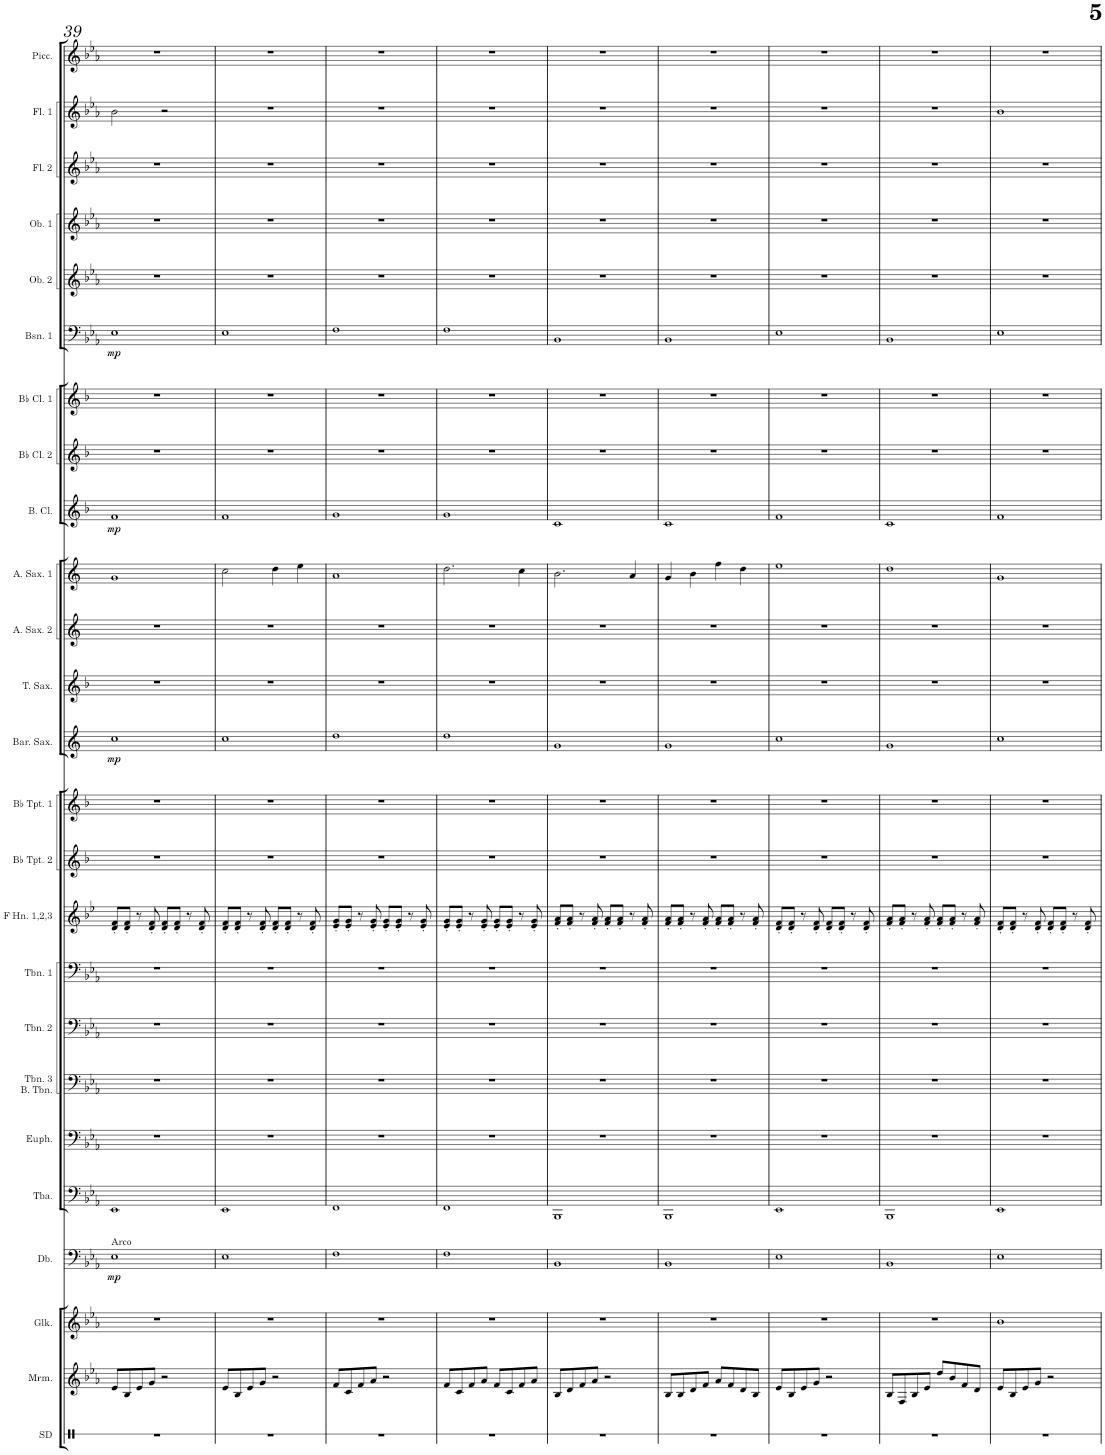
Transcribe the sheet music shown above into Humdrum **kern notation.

**kern	**kern	**kern	**kern	**dynam	**kern	**kern	**kern	**kern	**kern	**kern	**kern	**kern	**kern	**dynam	**kern	**kern	**kern	**kern	**dynam	**kern	**kern	**kern	**dynam	**kern	**kern	**kern	**kern	**kern
*part25	*part24	*part23	*part22	*part22	*part21	*part20	*part19	*part18	*part17	*part16	*part15	*part14	*part13	*part13	*part12	*part11	*part10	*part9	*part9	*part8	*part7	*part6	*part6	*part5	*part4	*part3	*part2	*part1
*staff25	*staff24	*staff23	*staff22	*staff22	*staff21	*staff20	*staff19	*staff18	*staff17	*staff16	*staff15	*staff14	*staff13	*staff13	*staff12	*staff11	*staff10	*staff9	*staff9	*staff8	*staff7	*staff6	*staff6	*staff5	*staff4	*staff3	*staff2	*staff1
*I"Snare Drum	*I"Marimba	*I"Glockenspiel	*I"Double Bass	*	*I"Tuba	*I"Euphonium	*I"Trombone 3 &amp; Bass Trombone	*I"Trombone 2	*I"Trombone 1	*I"F Horn 1,2,3	*I"Bb Trumpet 2	*I"Bb Trumpet 1	*I"Baritone Saxophone	*	*I"Tenor Saxophone	*I"Alto Saxophone 2	*I"Alto Saxophone 1	*I"Bass Clarinet	*	*I"Bb Clarinet 2	*I"Bb Clarinet 1	*I"Bassoon 1	*	*I"Oboe 2	*I"Oboe 1	*I"Flute 2	*I"Flute 1	*I"Piccolo
*I'SD	*I'Mrm.	*I'Glk.	*I'Db.	*	*I'Tba.	*I'Euph.	*I'Tbn. 3 B. Tbn.	*I'Tbn. 2	*I'Tbn. 1	*I'F Hn. 1,2,3	*I'Bb Tpt. 2	*I'Bb Tpt. 1	*I'Bar. Sax.	*	*I'T. Sax.	*I'A. Sax. 2	*I'A. Sax. 1	*I'B. Cl.	*	*I'Bb Cl. 2	*I'Bb Cl. 1	*I'Bsn. 1	*	*I'Ob. 2	*I'Ob. 1	*I'Fl. 2	*I'Fl. 1	*I'Picc.
!!LO:PB:g=z
*clefX	*clefG2	*clefG2	*clefF4	*	*clefF4	*clefF4	*clefF4	*clefF4	*clefF4	*clefG2	*clefG2	*clefG2	*clefG2	*	*clefG2	*clefG2	*clefG2	*clefG2	*	*clefG2	*clefG2	*clefF4	*	*clefG2	*clefG2	*clefG2	*clefG2	*clefG2
*	*	*Trd-14c-24	*Trd7c12	*	*	*	*	*	*	*Trd4c7	*Trd1c2	*Trd1c2	*Trd12c21	*	*Trd8c14	*Trd5c9	*Trd5c9	*Trd8c14	*	*Trd1c2	*Trd1c2	*	*	*	*	*	*	*Trd-7c-12
*k[]	*k[b-e-a-]	*k[b-e-a-]	*k[b-e-a-]	*	*k[b-e-a-]	*k[b-e-a-]	*k[b-e-a-]	*k[b-e-a-]	*k[b-e-a-]	*k[b-e-]	*k[b-]	*k[b-]	*k[]	*	*k[b-]	*k[]	*k[]	*k[b-]	*	*k[b-]	*k[b-]	*k[b-e-a-]	*	*k[b-e-a-]	*k[b-e-a-]	*k[b-e-a-]	*k[b-e-a-]	*k[b-e-a-]
*M4/4	*M4/4	*M4/4	*M4/4	*	*M4/4	*M4/4	*M4/4	*M4/4	*M4/4	*M4/4	*M4/4	*M4/4	*M4/4	*	*M4/4	*M4/4	*M4/4	*M4/4	*	*M4/4	*M4/4	*M4/4	*	*M4/4	*M4/4	*M4/4	*M4/4	*M4/4
=39	=39	=39	=39	=39	=39	=39	=39	=39	=39	=39	=39	=39	=39	=39	=39	=39	=39	=39	=39	=39	=39	=39	=39	=39	=39	=39	=39	=39
!	!	!	!LO:TX:a:t=Arco	!	!	!	!	!	!	!	!	!	!	!	!	!	!	!	!	!	!	!	!	!	!	!	!	!
!	!	!	!	!LO:DY:b	!	!	!	!	!	!	!	!	!	!LO:DY:b	!	!	!	!	!LO:DY:b	!	!	!	!LO:DY:b	!	!	!	!	!
1r	8e-/L	1r	1E-	mp	1EE-	1r	1r	1r	1r	8d/' 8f/'L	1r	1r	1cc	mp	1r	1r	1g	1f	mp	1r	1r	1E-	mp	1r	1r	1r	2b-\	1r
.	8B-/	.	.	.	.	.	.	.	.	8d/' 8f/'J	.	.	.	.	.	.	.	.	.	.	.	.	.	.	.	.	.	.
.	8e-/	.	.	.	.	.	.	.	.	8r	.	.	.	.	.	.	.	.	.	.	.	.	.	.	.	.	.	.
.	8g/J	.	.	.	.	.	.	.	.	8d/' 8f/'	.	.	.	.	.	.	.	.	.	.	.	.	.	.	.	.	.	.
.	2r	.	.	.	.	.	.	.	.	8d/' 8f/'L	.	.	.	.	.	.	.	.	.	.	.	.	.	.	.	.	2r	.
.	.	.	.	.	.	.	.	.	.	8d/' 8f/'J	.	.	.	.	.	.	.	.	.	.	.	.	.	.	.	.	.	.
.	.	.	.	.	.	.	.	.	.	8r	.	.	.	.	.	.	.	.	.	.	.	.	.	.	.	.	.	.
.	.	.	.	.	.	.	.	.	.	8d/' 8f/'	.	.	.	.	.	.	.	.	.	.	.	.	.	.	.	.	.	.
=40	=40	=40	=40	=40	=40	=40	=40	=40	=40	=40	=40	=40	=40	=40	=40	=40	=40	=40	=40	=40	=40	=40	=40	=40	=40	=40	=40	=40
1r	8e-/L	1r	1E-	.	1EE-	1r	1r	1r	1r	8d/' 8f/'L	1r	1r	1cc	.	1r	1r	2cc\	1f	.	1r	1r	1E-	.	1r	1r	1r	1r	1r
.	8B-/	.	.	.	.	.	.	.	.	8d/' 8f/'J	.	.	.	.	.	.	.	.	.	.	.	.	.	.	.	.	.	.
.	8e-/	.	.	.	.	.	.	.	.	8r	.	.	.	.	.	.	.	.	.	.	.	.	.	.	.	.	.	.
.	8g/J	.	.	.	.	.	.	.	.	8d/' 8f/'	.	.	.	.	.	.	.	.	.	.	.	.	.	.	.	.	.	.
.	2r	.	.	.	.	.	.	.	.	8d/' 8f/'L	.	.	.	.	.	.	4dd\	.	.	.	.	.	.	.	.	.	.	.
.	.	.	.	.	.	.	.	.	.	8d/' 8f/'J	.	.	.	.	.	.	.	.	.	.	.	.	.	.	.	.	.	.
.	.	.	.	.	.	.	.	.	.	8r	.	.	.	.	.	.	4ee\	.	.	.	.	.	.	.	.	.	.	.
.	.	.	.	.	.	.	.	.	.	8d/' 8f/'	.	.	.	.	.	.	.	.	.	.	.	.	.	.	.	.	.	.
=41	=41	=41	=41	=41	=41	=41	=41	=41	=41	=41	=41	=41	=41	=41	=41	=41	=41	=41	=41	=41	=41	=41	=41	=41	=41	=41	=41	=41
1r	8f/L	1r	1F	.	1FF	1r	1r	1r	1r	8e-/' 8g/'L	1r	1r	1dd	.	1r	1r	1a	1g	.	1r	1r	1F	.	1r	1r	1r	1r	1r
.	8c/	.	.	.	.	.	.	.	.	8e-/' 8g/'J	.	.	.	.	.	.	.	.	.	.	.	.	.	.	.	.	.	.
.	8f/	.	.	.	.	.	.	.	.	8r	.	.	.	.	.	.	.	.	.	.	.	.	.	.	.	.	.	.
.	8a-/J	.	.	.	.	.	.	.	.	8e-/' 8g/'	.	.	.	.	.	.	.	.	.	.	.	.	.	.	.	.	.	.
.	2r	.	.	.	.	.	.	.	.	8e-/' 8g/'L	.	.	.	.	.	.	.	.	.	.	.	.	.	.	.	.	.	.
.	.	.	.	.	.	.	.	.	.	8e-/' 8g/'J	.	.	.	.	.	.	.	.	.	.	.	.	.	.	.	.	.	.
.	.	.	.	.	.	.	.	.	.	8r	.	.	.	.	.	.	.	.	.	.	.	.	.	.	.	.	.	.
.	.	.	.	.	.	.	.	.	.	8e-/' 8g/'	.	.	.	.	.	.	.	.	.	.	.	.	.	.	.	.	.	.
=42	=42	=42	=42	=42	=42	=42	=42	=42	=42	=42	=42	=42	=42	=42	=42	=42	=42	=42	=42	=42	=42	=42	=42	=42	=42	=42	=42	=42
1r	8f/L	1r	1F	.	1FF	1r	1r	1r	1r	8e-/' 8g/'L	1r	1r	1dd	.	1r	1r	2.dd\	1g	.	1r	1r	1F	.	1r	1r	1r	1r	1r
.	8c/	.	.	.	.	.	.	.	.	8e-/' 8g/'J	.	.	.	.	.	.	.	.	.	.	.	.	.	.	.	.	.	.
.	8f/	.	.	.	.	.	.	.	.	8r	.	.	.	.	.	.	.	.	.	.	.	.	.	.	.	.	.	.
.	8a-/J	.	.	.	.	.	.	.	.	8e-/' 8g/'	.	.	.	.	.	.	.	.	.	.	.	.	.	.	.	.	.	.
.	8f/L	.	.	.	.	.	.	.	.	8e-/' 8g/'L	.	.	.	.	.	.	.	.	.	.	.	.	.	.	.	.	.	.
.	8c/	.	.	.	.	.	.	.	.	8e-/' 8g/'J	.	.	.	.	.	.	.	.	.	.	.	.	.	.	.	.	.	.
.	8f/	.	.	.	.	.	.	.	.	8r	.	.	.	.	.	.	4cc\	.	.	.	.	.	.	.	.	.	.	.
.	8a-/J	.	.	.	.	.	.	.	.	8e-/' 8g/'	.	.	.	.	.	.	.	.	.	.	.	.	.	.	.	.	.	.
=43	=43	=43	=43	=43	=43	=43	=43	=43	=43	=43	=43	=43	=43	=43	=43	=43	=43	=43	=43	=43	=43	=43	=43	=43	=43	=43	=43	=43
1r	8B-/L	1r	1BB-	.	1BBB-	1r	1r	1r	1r	8f/' 8a/'L	1r	1r	1g	.	1r	1r	2.b\	1c	.	1r	1r	1BB-	.	1r	1r	1r	1r	1r
.	8d/	.	.	.	.	.	.	.	.	8f/' 8a/'J	.	.	.	.	.	.	.	.	.	.	.	.	.	.	.	.	.	.
.	8f/	.	.	.	.	.	.	.	.	8r	.	.	.	.	.	.	.	.	.	.	.	.	.	.	.	.	.	.
.	8a-/J	.	.	.	.	.	.	.	.	8f/' 8a/'	.	.	.	.	.	.	.	.	.	.	.	.	.	.	.	.	.	.
.	2r	.	.	.	.	.	.	.	.	8f/' 8a/'L	.	.	.	.	.	.	.	.	.	.	.	.	.	.	.	.	.	.
.	.	.	.	.	.	.	.	.	.	8f/' 8a/'J	.	.	.	.	.	.	.	.	.	.	.	.	.	.	.	.	.	.
.	.	.	.	.	.	.	.	.	.	8r	.	.	.	.	.	.	4a/	.	.	.	.	.	.	.	.	.	.	.
.	.	.	.	.	.	.	.	.	.	8f/' 8a/'	.	.	.	.	.	.	.	.	.	.	.	.	.	.	.	.	.	.
=44	=44	=44	=44	=44	=44	=44	=44	=44	=44	=44	=44	=44	=44	=44	=44	=44	=44	=44	=44	=44	=44	=44	=44	=44	=44	=44	=44	=44
1r	8B-/L	1r	1BB-	.	1BBB-	1r	1r	1r	1r	8f/' 8a/'L	1r	1r	1g	.	1r	1r	4g/	1c	.	1r	1r	1BB-	.	1r	1r	1r	1r	1r
.	8B-/	.	.	.	.	.	.	.	.	8f/' 8a/'J	.	.	.	.	.	.	.	.	.	.	.	.	.	.	.	.	.	.
.	8d/	.	.	.	.	.	.	.	.	8r	.	.	.	.	.	.	4b\	.	.	.	.	.	.	.	.	.	.	.
.	8f/J	.	.	.	.	.	.	.	.	8f/' 8a/'	.	.	.	.	.	.	.	.	.	.	.	.	.	.	.	.	.	.
.	8a-/L	.	.	.	.	.	.	.	.	8f/' 8a/'L	.	.	.	.	.	.	4ff\	.	.	.	.	.	.	.	.	.	.	.
.	8f/	.	.	.	.	.	.	.	.	8f/' 8a/'J	.	.	.	.	.	.	.	.	.	.	.	.	.	.	.	.	.	.
.	8d/	.	.	.	.	.	.	.	.	8r	.	.	.	.	.	.	4dd\	.	.	.	.	.	.	.	.	.	.	.
.	8B-/J	.	.	.	.	.	.	.	.	8f/' 8a/'	.	.	.	.	.	.	.	.	.	.	.	.	.	.	.	.	.	.
=45	=45	=45	=45	=45	=45	=45	=45	=45	=45	=45	=45	=45	=45	=45	=45	=45	=45	=45	=45	=45	=45	=45	=45	=45	=45	=45	=45	=45
1r	8e-/L	1r	1E-	.	1EE-	1r	1r	1r	1r	8d/' 8f/'L	1r	1r	1cc	.	1r	1r	1ee	1f	.	1r	1r	1E-	.	1r	1r	1r	1r	1r
.	8B-/	.	.	.	.	.	.	.	.	8d/' 8f/'J	.	.	.	.	.	.	.	.	.	.	.	.	.	.	.	.	.	.
.	8e-/	.	.	.	.	.	.	.	.	8r	.	.	.	.	.	.	.	.	.	.	.	.	.	.	.	.	.	.
.	8g/J	.	.	.	.	.	.	.	.	8d/' 8f/'	.	.	.	.	.	.	.	.	.	.	.	.	.	.	.	.	.	.
.	2r	.	.	.	.	.	.	.	.	8d/' 8f/'L	.	.	.	.	.	.	.	.	.	.	.	.	.	.	.	.	.	.
.	.	.	.	.	.	.	.	.	.	8d/' 8f/'J	.	.	.	.	.	.	.	.	.	.	.	.	.	.	.	.	.	.
.	.	.	.	.	.	.	.	.	.	8r	.	.	.	.	.	.	.	.	.	.	.	.	.	.	.	.	.	.
.	.	.	.	.	.	.	.	.	.	8d/' 8f/'	.	.	.	.	.	.	.	.	.	.	.	.	.	.	.	.	.	.
=46	=46	=46	=46	=46	=46	=46	=46	=46	=46	=46	=46	=46	=46	=46	=46	=46	=46	=46	=46	=46	=46	=46	=46	=46	=46	=46	=46	=46
1r	8B-/L	1r	1BB-	.	1BBB-	1r	1r	1r	1r	8f/' 8a/'L	1r	1r	1g	.	1r	1r	1dd	1c	.	1r	1r	1BB-	.	1r	1r	1r	1r	1r
.	8F/	.	.	.	.	.	.	.	.	8f/' 8a/'J	.	.	.	.	.	.	.	.	.	.	.	.	.	.	.	.	.	.
.	8B-/	.	.	.	.	.	.	.	.	8r	.	.	.	.	.	.	.	.	.	.	.	.	.	.	.	.	.	.
.	8e-/J	.	.	.	.	.	.	.	.	8f/' 8a/'	.	.	.	.	.	.	.	.	.	.	.	.	.	.	.	.	.	.
.	8dd/L	.	.	.	.	.	.	.	.	8f/' 8a/'L	.	.	.	.	.	.	.	.	.	.	.	.	.	.	.	.	.	.
.	8b-/	.	.	.	.	.	.	.	.	8f/' 8a/'J	.	.	.	.	.	.	.	.	.	.	.	.	.	.	.	.	.	.
.	8f/	.	.	.	.	.	.	.	.	8r	.	.	.	.	.	.	.	.	.	.	.	.	.	.	.	.	.	.
.	8d/J	.	.	.	.	.	.	.	.	8f/' 8a/'	.	.	.	.	.	.	.	.	.	.	.	.	.	.	.	.	.	.
=47	=47	=47	=47	=47	=47	=47	=47	=47	=47	=47	=47	=47	=47	=47	=47	=47	=47	=47	=47	=47	=47	=47	=47	=47	=47	=47	=47	=47
1r	8e-/L	1b-	1E-	.	1EE-	1r	1r	1r	1r	8d/' 8f/'L	1r	1r	1cc	.	1r	1r	1g	1f	.	1r	1r	1E-	.	1r	1r	1r	1b-	1r
.	8B-/	.	.	.	.	.	.	.	.	8d/' 8f/'J	.	.	.	.	.	.	.	.	.	.	.	.	.	.	.	.	.	.
.	8e-/	.	.	.	.	.	.	.	.	8r	.	.	.	.	.	.	.	.	.	.	.	.	.	.	.	.	.	.
.	8g/J	.	.	.	.	.	.	.	.	8d/' 8f/'	.	.	.	.	.	.	.	.	.	.	.	.	.	.	.	.	.	.
.	2r	.	.	.	.	.	.	.	.	8d/' 8f/'L	.	.	.	.	.	.	.	.	.	.	.	.	.	.	.	.	.	.
.	.	.	.	.	.	.	.	.	.	8d/' 8f/'J	.	.	.	.	.	.	.	.	.	.	.	.	.	.	.	.	.	.
.	.	.	.	.	.	.	.	.	.	8r	.	.	.	.	.	.	.	.	.	.	.	.	.	.	.	.	.	.
.	.	.	.	.	.	.	.	.	.	8d/' 8f/'	.	.	.	.	.	.	.	.	.	.	.	.	.	.	.	.	.	.
=	=	=	=	=	=	=	=	=	=	=	=	=	=	=	=	=	=	=	=	=	=	=	=	=	=	=	=	=
*-	*-	*-	*-	*-	*-	*-	*-	*-	*-	*-	*-	*-	*-	*-	*-	*-	*-	*-	*-	*-	*-	*-	*-	*-	*-	*-	*-	*-
